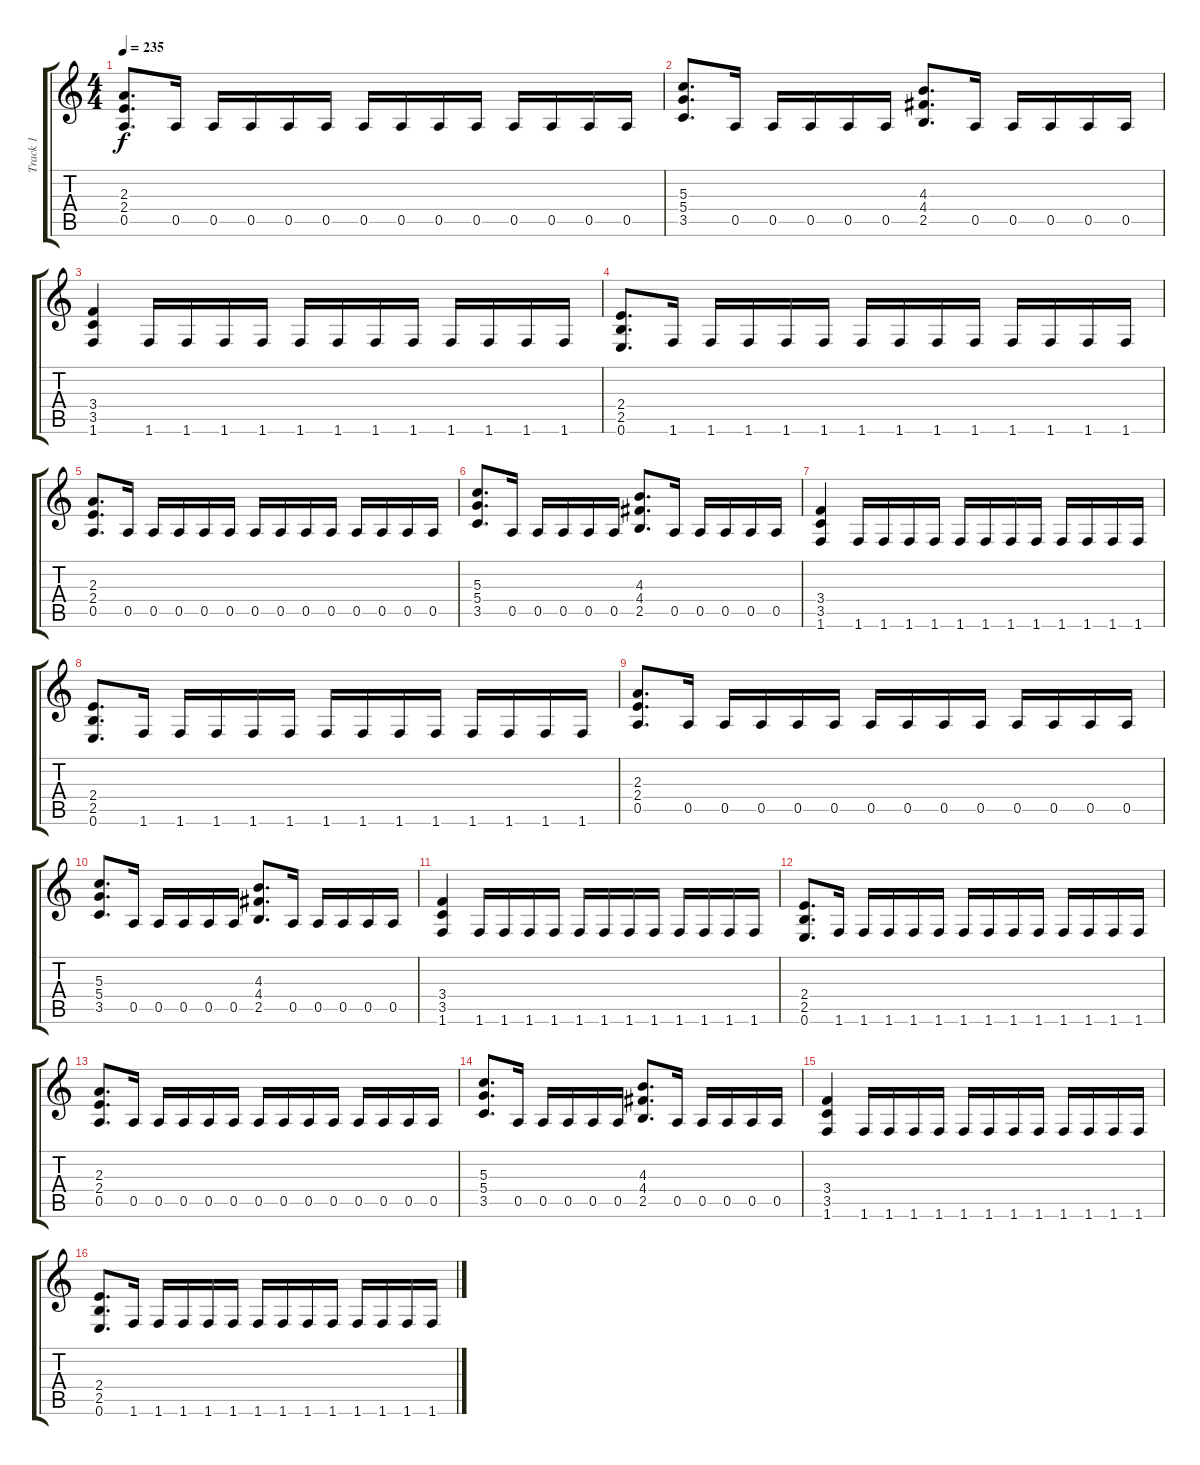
\track ("Track 1" "Track 1") {instrument distortionguitar}
\staff {score tabs}
\tuning (E4 B3 G3 D3 A2 E2) {hide}
\ts (4 4)
\tempo 235
\clef g2
\ks c
(2.3 2.4 0.5).8{d dy f} 0.5.16 0.5.16 0.5.16 0.5.16 0.5.16 0.5.16 0.5.16 0.5.16 0.5.16 0.5.16 0.5.16 0.5.16 0.5.16 |
(5.3 5.4 3.5).8{d} 0.5.16 0.5.16 0.5.16 0.5.16 0.5.16 (4.3 4.4 2.5).8{d} 0.5.16 0.5.16 0.5.16 0.5.16 0.5.16 |
(3.4 3.5 1.6).4 1.6.16 1.6.16 1.6.16 1.6.16 1.6.16 1.6.16 1.6.16 1.6.16 1.6.16 1.6.16 1.6.16 1.6.16 |
(2.4 2.5 0.6).8{d} 1.6.16 1.6.16 1.6.16 1.6.16 1.6.16 1.6.16 1.6.16 1.6.16 1.6.16 1.6.16 1.6.16 1.6.16 1.6.16 |
(2.3 2.4 0.5).8{d} 0.5.16 0.5.16 0.5.16 0.5.16 0.5.16 0.5.16 0.5.16 0.5.16 0.5.16 0.5.16 0.5.16 0.5.16 0.5.16 |
(5.3 5.4 3.5).8{d} 0.5.16 0.5.16 0.5.16 0.5.16 0.5.16 (4.3 4.4 2.5).8{d} 0.5.16 0.5.16 0.5.16 0.5.16 0.5.16 |
(3.4 3.5 1.6).4 1.6.16 1.6.16 1.6.16 1.6.16 1.6.16 1.6.16 1.6.16 1.6.16 1.6.16 1.6.16 1.6.16 1.6.16 |
(2.4 2.5 0.6).8{d} 1.6.16 1.6.16 1.6.16 1.6.16 1.6.16 1.6.16 1.6.16 1.6.16 1.6.16 1.6.16 1.6.16 1.6.16 1.6.16 |
(2.3 2.4 0.5).8{d} 0.5.16 0.5.16 0.5.16 0.5.16 0.5.16 0.5.16 0.5.16 0.5.16 0.5.16 0.5.16 0.5.16 0.5.16 0.5.16 |
(5.3 5.4 3.5).8{d} 0.5.16 0.5.16 0.5.16 0.5.16 0.5.16 (4.3 4.4 2.5).8{d} 0.5.16 0.5.16 0.5.16 0.5.16 0.5.16 |
(3.4 3.5 1.6).4 1.6.16 1.6.16 1.6.16 1.6.16 1.6.16 1.6.16 1.6.16 1.6.16 1.6.16 1.6.16 1.6.16 1.6.16 |
(2.4 2.5 0.6).8{d} 1.6.16 1.6.16 1.6.16 1.6.16 1.6.16 1.6.16 1.6.16 1.6.16 1.6.16 1.6.16 1.6.16 1.6.16 1.6.16 |
(2.3 2.4 0.5).8{d} 0.5.16 0.5.16 0.5.16 0.5.16 0.5.16 0.5.16 0.5.16 0.5.16 0.5.16 0.5.16 0.5.16 0.5.16 0.5.16 |
(5.3 5.4 3.5).8{d} 0.5.16 0.5.16 0.5.16 0.5.16 0.5.16 (4.3 4.4 2.5).8{d} 0.5.16 0.5.16 0.5.16 0.5.16 0.5.16 |
(3.4 3.5 1.6).4 1.6.16 1.6.16 1.6.16 1.6.16 1.6.16 1.6.16 1.6.16 1.6.16 1.6.16 1.6.16 1.6.16 1.6.16 |
(2.4 2.5 0.6).8{d} 1.6.16 1.6.16 1.6.16 1.6.16 1.6.16 1.6.16 1.6.16 1.6.16 1.6.16 1.6.16 1.6.16 1.6.16 1.6.16
